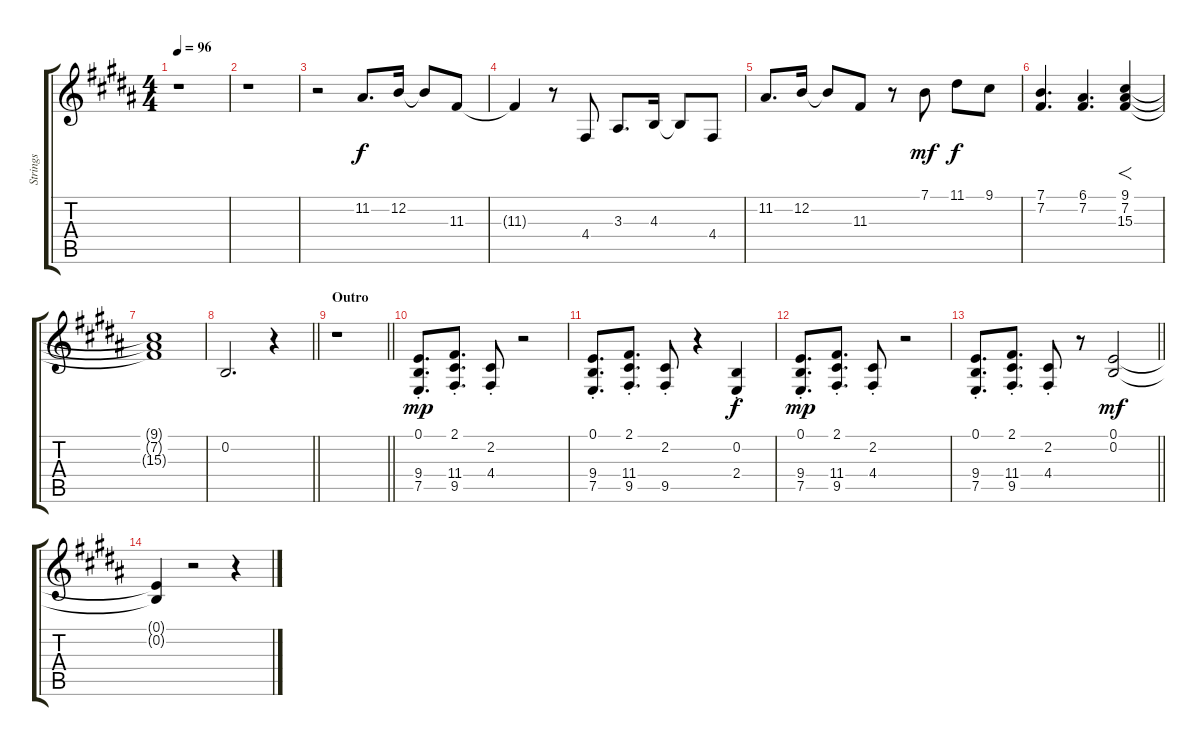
\track ("Strings" "Strings") {instrument stringensemble1}
\staff {score tabs}
\tuning (E4 B3 G3 D3 A2 E2) {hide}
\ts (4 4)
\tempo 96
\clef g2
\ks b
r.1{dy f} |
r.1 |
r.2 11.2.8{d} 12.2.16 12.2{t}.8 11.3.8 |
11.3{t}.4 r.8 4.4.8 3.3.8{d} 4.3.16 4.3{t}.8 4.4.8 |
11.2.8{d} 12.2.16 12.2{t}.8 11.3.8 r.8 7.1.8{dy mf} 11.1.8{dy f} 9.1.8 |
(7.1 7.2).4{d} (6.1 7.2).4{d} (9.1 7.2 15.3).4{f} |
(9.1{t} 7.2{t} 15.3{t}).1 |
\barLineRight lightlight
0.2.2{d} r.4 |
\section ("" "Outro")
\barLineRight lightlight
r.1 |
(0.1{st} 9.4{st} 7.5{st}).8{d dy mp} (2.1{st} 11.4{st} 9.5{st}).8{d} (2.2{st} 4.4).8 r.2 |
(0.1{st} 9.4{st} 7.5{st}).8{d} (2.1{st} 11.4{st} 9.5{st}).8{d} (2.2{st} 9.5{st}).8 r.4 (0.2{st} 2.4{st}).4{dy f} |
(0.1{st} 9.4{st} 7.5{st}).8{d dy mp} (2.1{st} 11.4{st} 9.5{st}).8{d} (2.2{st} 4.4).8 r.2 |
\barLineRight lightlight
(0.1{st} 9.4{st} 7.5{st}).8{d} (2.1{st} 11.4{st} 9.5{st}).8{d} (2.2{st} 4.4).8 r.8 (0.1 0.2).2{dy mf} |
(0.1{t} 0.2{t}).4 r.2 r.4
